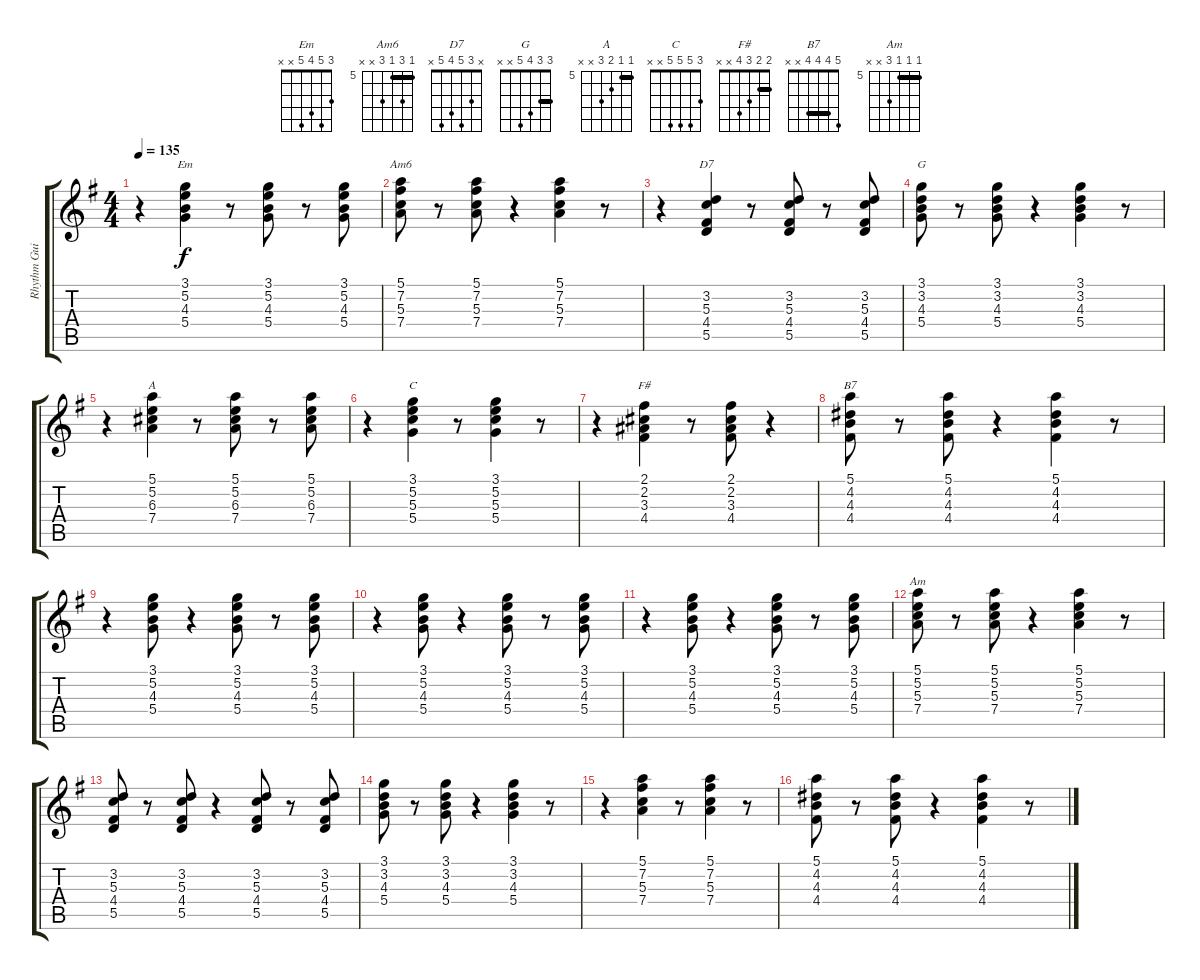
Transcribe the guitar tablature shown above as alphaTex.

\track ("Rhythm Guitar" "Rhythm Gui") {instrument electricguitarjazz}
\staff {score tabs}
\tuning (E4 B3 G3 D3 A2 E2) {hide}
\chord ("Em" 3 5 4 5 x x)
\chord ("Am6" 5 7 5 7 x x) {firstfret 5 barre 5}
\chord ("D7" x 3 5 4 5 x)
\chord ("G" 3 3 4 5 x x) {barre 3}
\chord ("A" 5 5 6 7 x x) {firstfret 5 barre 5}
\chord ("C" 3 5 5 5 x x)
\chord ("F#" 2 2 3 4 x x) {barre 2}
\chord ("B7" 5 4 4 4 x x) {barre 4}
\chord ("Am" 5 5 5 7 x x) {firstfret 5 barre 5}
\ts (4 4)
\tempo 135
\clef g2
\ks eminor
r.4{dy f} (3.1 5.2 4.3 5.4).4{ch "Em"} r.8 (3.1 5.2 4.3 5.4).8 r.8 (3.1 5.2 4.3 5.4).8 |
(5.1 7.2 5.3 7.4).8{ch "Am6"} r.8 (5.1 7.2 5.3 7.4).8 r.4 (5.1 7.2 5.3 7.4).4 r.8 |
r.4 (3.2 5.3 4.4 5.5).4{ch "D7"} r.8 (3.2 5.3 4.4 5.5).8 r.8 (3.2 5.3 4.4 5.5).8 |
(3.1 3.2 4.3 5.4).8{ch "G"} r.8 (3.1 3.2 4.3 5.4).8 r.4 (3.1 3.2 4.3 5.4).4 r.8 |
r.4 (5.1 5.2 6.3 7.4).4{ch "A"} r.8 (5.1 5.2 6.3 7.4).8 r.8 (5.1 5.2 6.3 7.4).8 |
r.4 (3.1 5.2 5.3 5.4).4{ch "C"} r.8 (3.1 5.2 5.3 5.4).4 r.8 |
r.4 (2.1 2.2 3.3 4.4).4{ch "F#"} r.8 (2.1 2.2 3.3 4.4).8 r.4 |
(5.1 4.2 4.3 4.4).8{ch "B7"} r.8 (5.1 4.2 4.3 4.4).8 r.4 (5.1 4.2 4.3 4.4).4 r.8 |
r.4 (3.1 5.2 4.3 5.4).8 r.4 (3.1 5.2 4.3 5.4).8 r.8 (3.1 5.2 4.3 5.4).8 |
r.4 (3.1 5.2 4.3 5.4).8 r.4 (3.1 5.2 4.3 5.4).8 r.8 (3.1 5.2 4.3 5.4).8 |
r.4 (3.1 5.2 4.3 5.4).8 r.4 (3.1 5.2 4.3 5.4).8 r.8 (3.1 5.2 4.3 5.4).8 |
(5.1 5.2 5.3 7.4).8{ch "Am"} r.8 (5.1 5.2 5.3 7.4).8 r.4 (5.1 5.2 5.3 7.4).4 r.8 |
(3.2 5.3 4.4 5.5).8 r.8 (3.2 5.3 4.4 5.5).8 r.4 (3.2 5.3 4.4 5.5).8 r.8 (3.2 5.3 4.4 5.5).8 |
(3.1 3.2 4.3 5.4).8 r.8 (3.1 3.2 4.3 5.4).8 r.4 (3.1 3.2 4.3 5.4).4 r.8 |
r.4 (5.1 7.2 5.3 7.4).4 r.8 (5.1 7.2 5.3 7.4).4 r.8 |
(5.1 4.2 4.3 4.4).8 r.8 (5.1 4.2 4.3 4.4).8 r.4 (5.1 4.2 4.3 4.4).4 r.8
